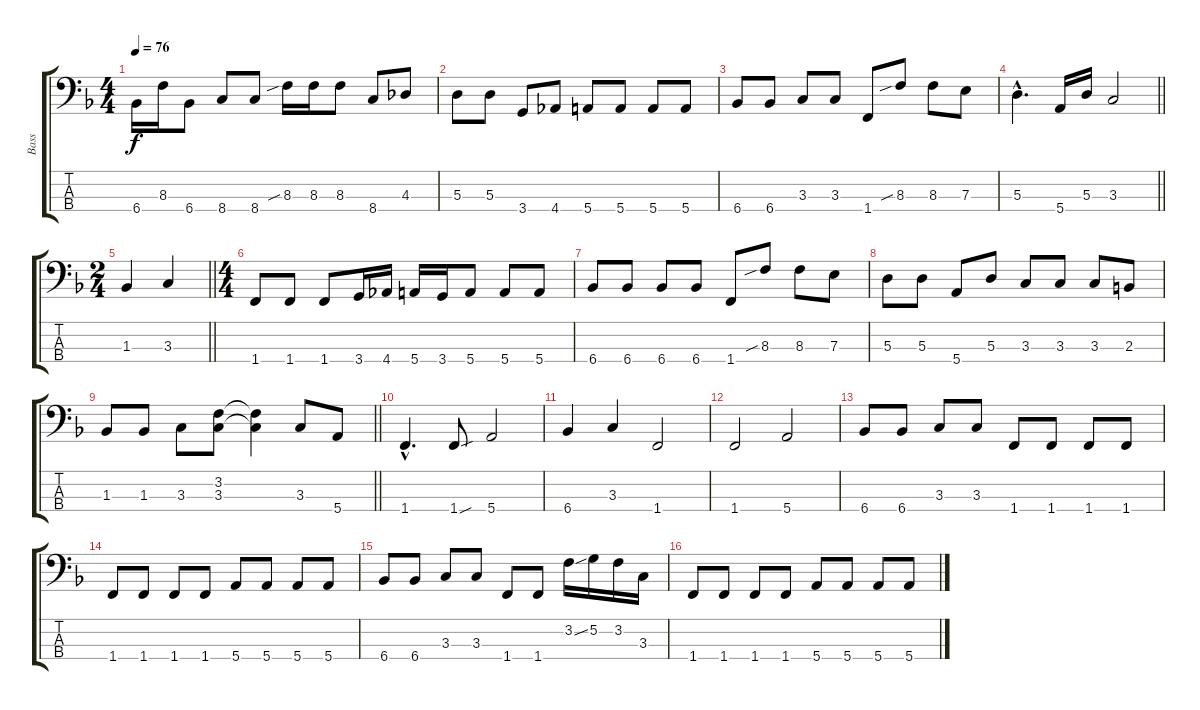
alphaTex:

\track ("Bass" "Bass") {instrument electricbassfinger}
\staff {score tabs}
\tuning (G2 D2 A1 E1) {hide}
\ts (4 4)
\tempo 76
\clef f4
\ks f
6.4.16{dy f} 8.3.16 6.4.8 8.4.8 8.4.8 8.3{sib}.16 8.3.16 8.3.8 8.4.8 4.3.8 |
5.3.8 5.3.8 3.4.8 4.4.8 5.4.8 5.4.8 5.4.8 5.4.8 |
6.4.8 6.4.8 3.3.8 3.3.8 1.4.8 8.3{sib}.8 8.3.8 7.3.8 |
\barLineRight lightlight
5.3{hac}.4{d} 5.4.16 5.3.16 3.3.2 |
\ts (2 4)
\barLineRight lightlight
1.3.4 3.3.4 |
\ts (4 4)
1.4.8 1.4.8 1.4.8 3.4.16 4.4.16 5.4.16 3.4.16 5.4.8 5.4.8 5.4.8 |
6.4.8 6.4.8 6.4.8 6.4.8 1.4.8 8.3{sib}.8 8.3.8 7.3.8 |
5.3.8 5.3.8 5.4.8 5.3.8 3.3.8 3.3.8 3.3.8 2.3.8 |
\barLineRight lightlight
1.3.8 1.3.8 3.3.8 (3.2 3.3).8 (3.2{t} 3.3{t}).4 3.3.8 5.4.8 |
1.4{hac}.4{d} 1.4{sou}.8 5.4.2 |
6.4.4 3.3.4 1.4.2 |
1.4.2 5.4.2 |
6.4.8 6.4.8 3.3.8 3.3.8 1.4.8 1.4.8 1.4.8 1.4.8 |
1.4.8 1.4.8 1.4.8 1.4.8 5.4.8 5.4.8 5.4.8 5.4.8 |
6.4.8 6.4.8 3.3.8 3.3.8 1.4.8 1.4.8 3.2{ss}.16 5.2.16 3.2.16 3.3.16 |
1.4.8 1.4.8 1.4.8 1.4.8 5.4.8 5.4.8 5.4.8 5.4.8
